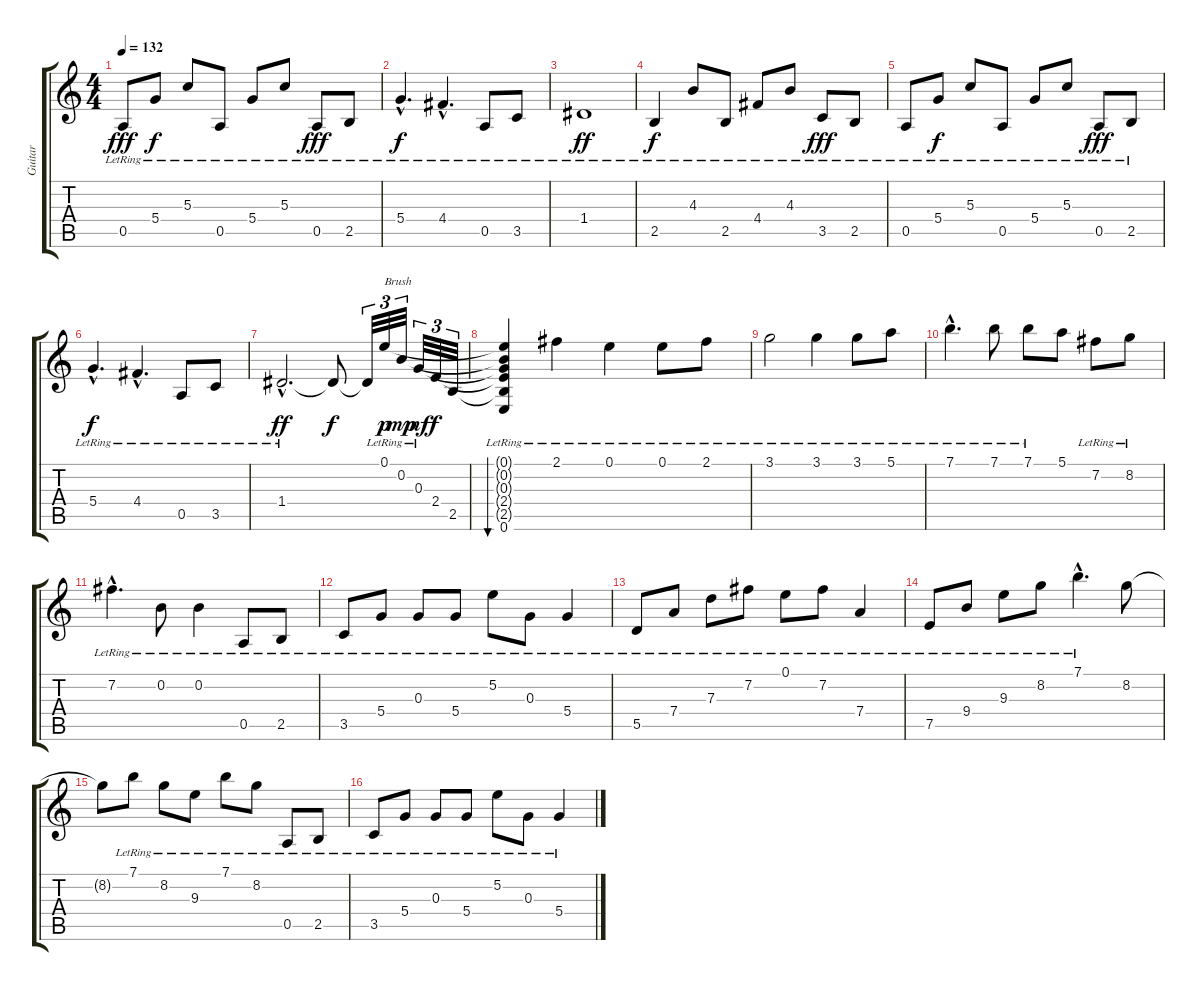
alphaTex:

\track ("Guitar" "Guitar") {instrument acousticguitarsteel}
\staff {score tabs}
\tuning (E4 B3 G3 D3 A2 E2) {hide}
\ts (4 4)
\tempo 132
\clef g2
\ks c
0.5{lr}.8{dy fff} 5.4{lr}.8{dy f} 5.3{lr}.8 0.5{lr}.8 5.4{lr}.8 5.3{lr}.8 0.5{lr}.8{dy fff} 2.5{lr}.8 |
5.4{hac lr}.4{d dy f} 4.4{hac lr}.4{d} 0.5{lr}.8 3.5{lr}.8 |
1.4{lr}.1{dy ff} |
2.5{lr}.4{dy f} 4.3{lr}.8 2.5{lr}.8 4.4{lr}.8 4.3{lr}.8 3.5{lr}.8{dy fff} 2.5{lr}.8 |
0.5{lr}.8 5.4{lr}.8{dy f} 5.3{lr}.8 0.5{lr}.8 5.4{lr}.8 5.3{lr}.8 0.5{lr}.8{dy fff} 2.5{lr}.8 |
5.4{hac lr}.4{d dy f} 4.4{hac lr}.4{d} 0.5{lr}.8 3.5{lr}.8 |
1.4{hac lr}.2{d dy ff} 1.4{t}.8{dy f} 1.4{t}.32{tu (3 2)} 0.1{lr}.32{tu (3 2) txt "Brush" dy p} 0.2{lr}.32{tu (3 2) dy mp} 0.3{lr}.32{tu (3 2) dy mf} 2.4.32{tu (3 2) dy f} 2.5.32{tu (3 2)} |
(0.1{t} 0.2{t} 0.3{t} 2.4{t} 2.5{t} 0.6{lr}).4{bu 480} 2.1{lr}.4 0.1{lr}.4 0.1{lr}.8 2.1{lr}.8 |
3.1{lr}.2 3.1{lr}.4 3.1{lr}.8 5.1{lr}.8 |
7.1{hac lr}.4{d} 7.1{lr}.8 7.1{lr}.8 5.1.8 7.2{lr}.8 8.2{lr}.8 |
7.2{hac lr}.4{d} 0.2{lr}.8 0.2{lr}.4 0.5{lr}.8 2.5{lr}.8 |
3.5{lr}.8 5.4{lr}.8 0.3{lr}.8 5.4{lr}.8 5.2{lr}.8 0.3{lr}.8 5.4{lr}.4 |
5.5{lr}.8 7.4{lr}.8 7.3{lr}.8 7.2{lr}.8 0.1{lr}.8 7.2{lr}.8 7.4{lr}.4 |
7.5{lr}.8 9.4{lr}.8 9.3{lr}.8 8.2{lr}.8 7.1{hac lr}.4{d} 8.2.8 |
8.2{t}.8 7.1{lr}.8 8.2{lr}.8 9.3{lr}.8 7.1{lr}.8 8.2{lr}.8 0.5{lr}.8 2.5{lr}.8 |
3.5{lr}.8 5.4{lr}.8 0.3{lr}.8 5.4{lr}.8 5.2{lr}.8 0.3{lr}.8 5.4{lr}.4
